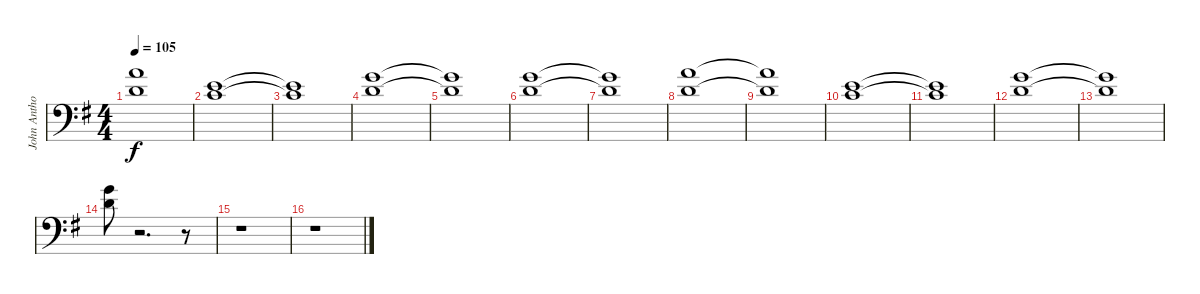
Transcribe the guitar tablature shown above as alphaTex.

\track ("John Anthoney Keyboards" "John Antho") {instrument rockorgan}
\staff {score}
\tuning (G2 D2 A1 E1) {hide}
\ts (4 4)
\tempo 105
\clef f4
\ks g
(26.1{t} 24.2{t}).1{dy f} |
(17.1 26.2).1 |
(17.1{t} 26.2{t}).1 |
(24.1 24.2).1 |
(24.1{t} 24.2{t}).1 |
(24.1 24.2).1 |
(24.1{t} 24.2{t}).1 |
(26.1 24.2).1 |
(26.1{t} 24.2{t}).1 |
(17.1 26.2).1 |
(17.1{t} 26.2{t}).1 |
(24.1 24.2).1 |
(24.1{t} 24.2{t}).1 |
(24.1 24.2).8 r.2{d} r.8 |
r.1 |
r.1
